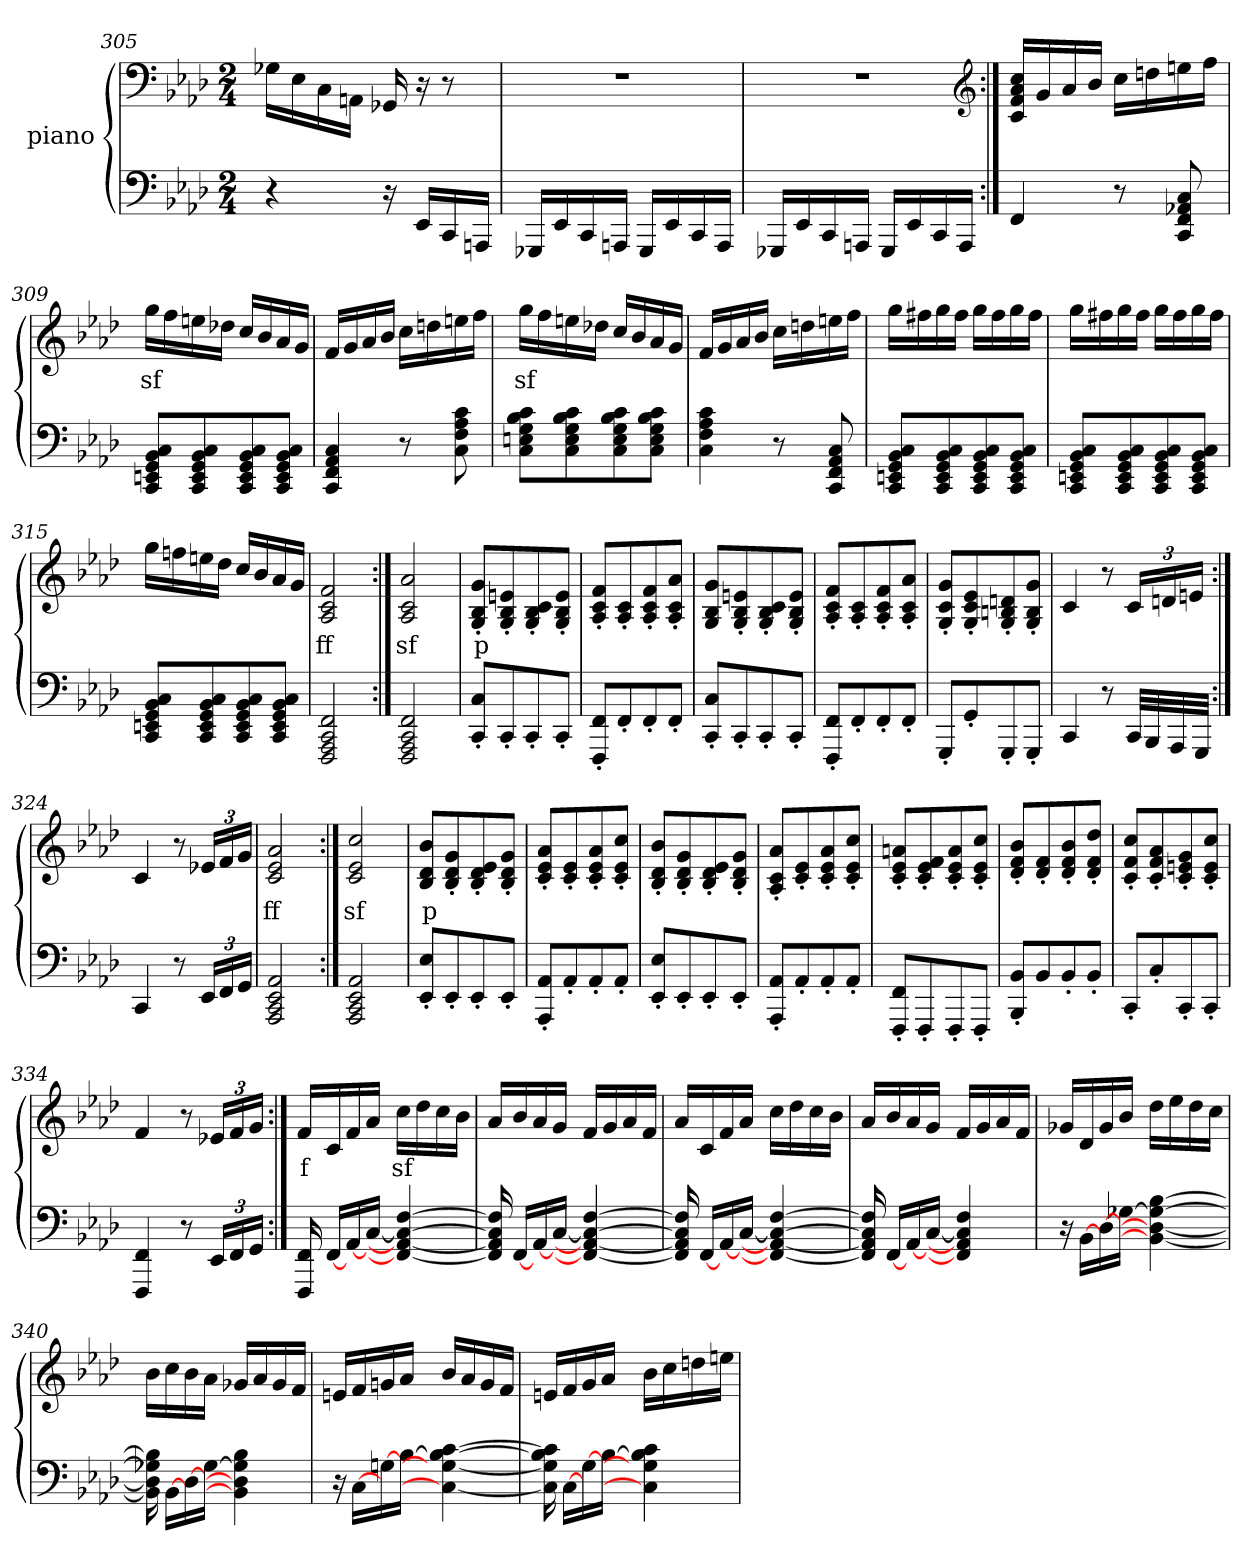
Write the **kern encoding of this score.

**kern	**kern	**text
*part2	*part1	*part1
*staff2	*staff1	*staff1
*	*I"piano	*
*clefF4	*clefF4	*
*k[b-e-a-d-]	*k[b-e-a-d-]	*
*f:	*f:	*
*M2/4	*M2/4	*
=305	=305	=305
4r	16G-XLL	.
.	16E-	.
.	16C	.
.	16AAnJJ	.
16r	16GG-	.
16EE-LL	16r	.
16CC	8r	.
16AAAnJJ	.	.
=306	=306	=306
16GGG-XLL	2r	>
16EE-	.	.
16CC	.	.
16AAAnJJ	.	.
16GGG-LL	.	.
16EE-	.	.
16CC	.	.
16AAAJJ	.	.
=307	=307	=307
16GGG-XLL	2r	.
16EE-	.	.
16CC	.	.
16AAAnJJ	.	.
16GGG-LL	.	.
16EE-	.	.
16CC	.	.
16AAAJJ	.	.
*	*clefG2	*
=308:|!	=308:|!	=308:|!
4FF	16c 16f 16a- 16ccLL	.
.	16g	.
.	16a-	.
.	16b-JJ	.
8r	16ccLL	.
.	16ddn	.
8CC 8FF 8AA-X 8C	16een	.
.	16ffJJ	.
=309	=309	=309
8CC 8EEn 8GG 8BB- 8CL	16ggLL	sf
.	16ff	.
8CC 8EE 8GG 8BB- 8C	16een	.
.	16dd-XJJ	.
8CC 8EE 8GG 8BB- 8C	16ccLL	.
.	16b-	.
8CC 8EE 8GG 8BB- 8CJ	16a-	.
.	16gJJ	.
=310	=310	=310
4CC 4FF 4AA- 4C	16fLL	.
.	16g	.
.	16a-	.
.	16b-JJ	.
8r	16ccLL	.
.	16ddn	.
8C 8F 8A- 8c	16een	.
.	16ffJJ	.
=311	=311	=311
8C 8En 8G 8B- 8cL	16ggLL	sf
.	16ff	.
8C 8E 8G 8B- 8c	16een	.
.	16dd-XJJ	.
8C 8E 8G 8B- 8c	16ccLL	.
.	16b-	.
8C 8E 8G 8B- 8cJ	16a-	.
.	16gJJ	.
=312	=312	=312
4C 4F 4A- 4c	16fLL	.
.	16g	.
.	16a-	.
.	16b-JJ	.
8r	16ccLL	.
.	16ddn	.
8CC 8FF 8AA- 8C	16een	.
.	16ffJJ	.
=313	=313	=313
8CC 8EEn 8GG 8BB- 8CL	16ggLL	.
.	16ff#X	.
8CC 8EE 8GG 8BB- 8C	16gg	.
.	16ff#JJ	.
8CC 8EE 8GG 8BB- 8C	16ggLL	.
.	16ff#	.
8CC 8EE 8GG 8BB- 8CJ	16gg	.
.	16ff#JJ	.
=314	=314	=314
8CC 8EEn 8GG 8BB- 8CL	16ggLL	.
.	16ff#X	.
8CC 8EE 8GG 8BB- 8C	16gg	.
.	16ff#JJ	.
8CC 8EE 8GG 8BB- 8C	16ggLL	.
.	16ff#	.
8CC 8EE 8GG 8BB- 8CJ	16gg	.
.	16ff#JJ	.
=315	=315	=315
8CC 8EEn 8GG 8BB- 8CL	16ggLL	.
.	16ffn	.
8CC 8EE 8GG 8BB- 8C	16een	.
.	16dd-JJ	.
8CC 8EE 8GG 8BB- 8C	16ccLL	.
.	16b-	.
8CC 8EE 8GG 8BB- 8CJ	16a-	.
.	16gJJ	.
=316	=316	=316
2FFF 2AAA- 2CC 2FF	2A- 2c 2f	ff
=317:|!	=317:|!	=317:|!
2FFF 2AAA- 2CC 2FF	2A- 2c 2a-	sf
=318	=318	=318
8CC'> 8C'>L	8G'> 8B-'> 8g'>L	p
8CC'>	8G'> 8B-'> 8en'>	.
8CC'>	8G'> 8B-'> 8c'>	.
8CC'>J	8G'> 8B-'> 8e'>J	.
=319	=319	=319
8FFF'> 8FF'>L	8A-'> 8c'> 8f'>L	.
8FF'>	8A-'> 8c'>	.
8FF'>	8A-'> 8c'> 8f'>	.
8FF'>J	8A-'> 8c'> 8a-'>J	.
=320	=320	=320
8CC'> 8C'>L	8G 8B- 8gL	.
8CC'>	8G'> 8B-'> 8en'>	.
8CC'>	8G'> 8B-'> 8c'>	.
8CC'>J	8G'> 8B-'> 8e'>J	.
=321	=321	=321
8FFF'> 8FF'>L	8A-'> 8c'> 8f'>L	.
8FF'>	8A-'> 8c'>	.
8FF'>	8A-'> 8c'> 8f'>	.
8FF'>J	8A-'> 8c'> 8a-'>J	.
=322	=322	=322
8GGG'>L	8G'> 8c'> 8g'>L	.
8GG'>	8G'> 8c'> 8e-'>	.
8GGG'>	8G'> 8Bn'> 8dn'>	.
8GGG'>J	8G'> 8B'> 8g'>J	.
=323	=323	=323
4CC	4c	.
8r	8r	.
32CCLLL	24cLL	.
32BBB-	.	.
.	24dn	.
32AAA-	.	.
.	24enJJ	.
32GGGJJJ	.	.
=324:|!	=324:|!	=324:|!
4CC	4c	.
8r	8r	.
24EE-LL	24e-XLL	.
24FF	24f	.
24GGJJ	24gJJ	.
=325	=325	=325
2AAA- 2CC 2EE- 2AA-	2c 2e- 2a-	ff
=326:|!	=326:|!	=326:|!
2AAA- 2CC 2EE- 2AA-	2c 2e- 2cc	sf
=327	=327	=327
8EE-'> 8E-'>L	8B- 8d- 8b-L	p
8EE-'>	8B-'> 8d-'> 8g'>	.
8EE-'>	8B-'> 8d-'> 8e-'>	.
8EE-'>J	8B-'> 8d-'> 8g'>J	.
=328	=328	=328
8AAA-'> 8AA-'>L	8c'> 8e-'> 8a-'>L	.
8AA-'>	8c'> 8e-'>	.
8AA-'>	8c'> 8e-'> 8a-'>	.
8AA-'>J	8c'> 8e-'> 8cc'>J	.
=329	=329	=329
8EE-'> 8E-'>L	8B-'> 8d-'> 8b-'>L	.
8EE-'>	8B-'> 8d-'> 8g'>	.
8EE-'>	8B-'> 8d-'> 8e-'>	.
8EE-'>J	8B-'> 8d-'> 8g'>J	.
=330	=330	=330
8AAA-'> 8AA-'>L	8A-'> 8c'> 8a-'>L	.
8AA-'>	8c'> 8e-'>	.
8AA-'>	8c'> 8e-'> 8a-'>	.
8AA-'>J	8c'> 8e-'> 8cc'>J	.
=331	=331	=331
8FFF'> 8FF'>L	8c'> 8e-'> 8an'>L	.
8FFF'>	8c'> 8e-'> 8f'>	.
8FFF'>	8c'> 8e-'> 8a'>	.
8FFF'>J	8c'> 8e-'> 8cc'>J	.
=332	=332	=332
8BBB-'> 8BB-'>L	8d-'> 8f'> 8b-'>L	.
8BB-	8d-'> 8f'>	.
8BB-'>	8d-'> 8f'> 8b-'>	.
8BB-'>J	8d-'> 8f'> 8dd-'>J	.
=333	=333	=333
8CC'>L	8c'> 8f'> 8cc'>L	.
8C'>	8c'> 8f'> 8a-'>	.
8CC'>	8c'> 8en'> 8g'>	.
8CC'>J	8c'> 8e'> 8cc'>J	.
=334	=334	=334
4FFF 4FF	4f	.
8r	8r	.
24EE-LL	24e-XLL	.
24FF	24f	.
24GGJJ	24gJJ	.
=335:|!	=335:|!	=335:|!
16FFF 16FF	16fLL	f
[16FFLL	16c	.
[16AA-	16f	.
[16CJJ	16a-JJ	.
[4F 4C_ 4AA-_ 4FF_	16ccLL	sf
.	16dd-	.
.	16cc	.
.	16b-JJ	.
=336	=336	=336
16F] 16C] 16AA-] 16FF]	16a-LL	.
[16FFLL	16b-	.
[16AA-	16a-	.
[16CJJ	16gJJ	.
[4F 4C_ 4AA-_ 4FF_	16fLL	.
.	16g	.
.	16a-	.
.	16fJJ	.
=337	=337	=337
16F] 16C] 16AA-] 16FF]	16a-LL	.
[16FFLL	16c	.
[16AA-	16f	.
[16CJJ	16a-JJ	.
[4F 4C_ 4AA-_ 4FF_	16ccLL	.
.	16dd-	.
.	16cc	.
.	16b-JJ	.
=338	=338	=338
16F] 16C] 16AA-] 16FF]	16a-LL	.
[16FFLL	16b-	.
[16AA-	16a-	.
[16CJJ	16gJJ	.
4F 4C] 4AA-] 4FF]	16fLL	.
.	16g	.
.	16a-	.
.	16fJJ	.
=339	=339	=339
16r	16g-XLL	.
[16BB-LL	16d-	.
[16D-	16g-	.
[16G-XJJ	16b-JJ	.
[4B- 4G-_ 4D-_ 4BB-_	16dd-LL	.
.	16ee-	.
.	16dd-	.
.	16ccJJ	.
=340	=340	=340
16B-] 16G-X] 16D-] 16BB-]	16b-LL	.
[16BB-LL	16cc	.
[16D-	16b-	.
[16G-JJ	16a-JJ	.
4B- 4G-] 4D-] 4BB-]	16g-XLL	.
.	16a-	.
.	16g-	.
.	16fJJ	.
=341	=341	=341
16r	16enLL	.
[16CLL	16f	.
[16Gn	16gn	.
[16B-JJ	16a-JJ	.
[4c 4B-_ 4G_ 4C_	16b-LL	.
.	16a-	.
.	16g	.
.	16fJJ	.
=342	=342	=342
16c] 16B-] 16G] 16C]	16enLL	.
[16CLL	16f	.
[16G	16g	.
[16B-JJ	16a-JJ	.
4c 4B-] 4G] 4C]	16b-LL	.
.	16cc	.
.	16ddn	.
.	16eenJJ	.
=	=	=
*-	*-	*-
